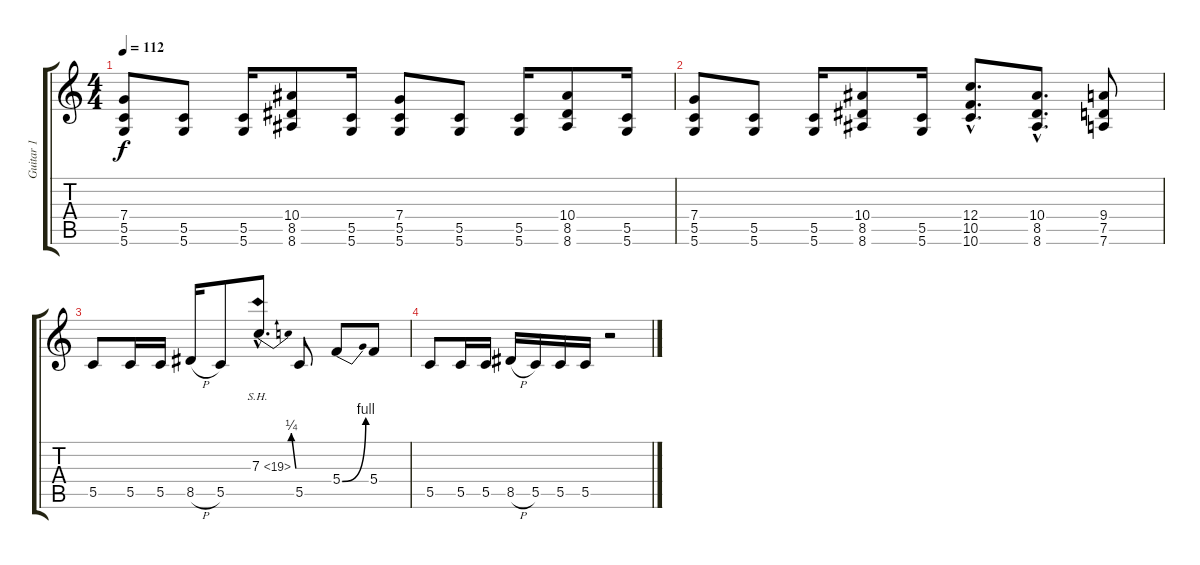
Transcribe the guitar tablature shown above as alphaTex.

\track ("Guitar 1" "Guitar 1") {instrument distortionguitar}
\staff {score tabs}
\tuning (D4 A3 F3 C3 G2 D2) {hide}
\ts (4 4)
\tempo 112
\clef g2
\ks c
(7.4 5.5 5.6).8{dy f} (5.5 5.6).8 (5.5 5.6).16 (10.4 8.5 8.6).8 (5.5 5.6).16 (7.4 5.5 5.6).8 (5.5 5.6).8 (5.5 5.6).16 (10.4 8.5 8.6).8 (5.5 5.6).16 |
(7.4 5.5 5.6).8 (5.5 5.6).8 (5.5 5.6).16 (10.4 8.5 8.6).8 (5.5 5.6).16 (12.4{hac} 10.5{hac} 10.6{hac}).8{d} (10.4{hac} 8.5{hac} 8.6{hac}).8{d} (9.4 7.5 7.6).8 |
5.5.8 5.5.16 5.5.16 8.5{h}.16 5.5.8 7.3{be (bend 0 0 60 1) sh 12 hac}.8{d} 5.5.8 5.4{be (bend 0 0 60 4)}.8 5.4.8 |
5.5.8 5.5.16 5.5.16 8.5{h}.16 5.5.16 5.5.16 5.5.16 r.2
